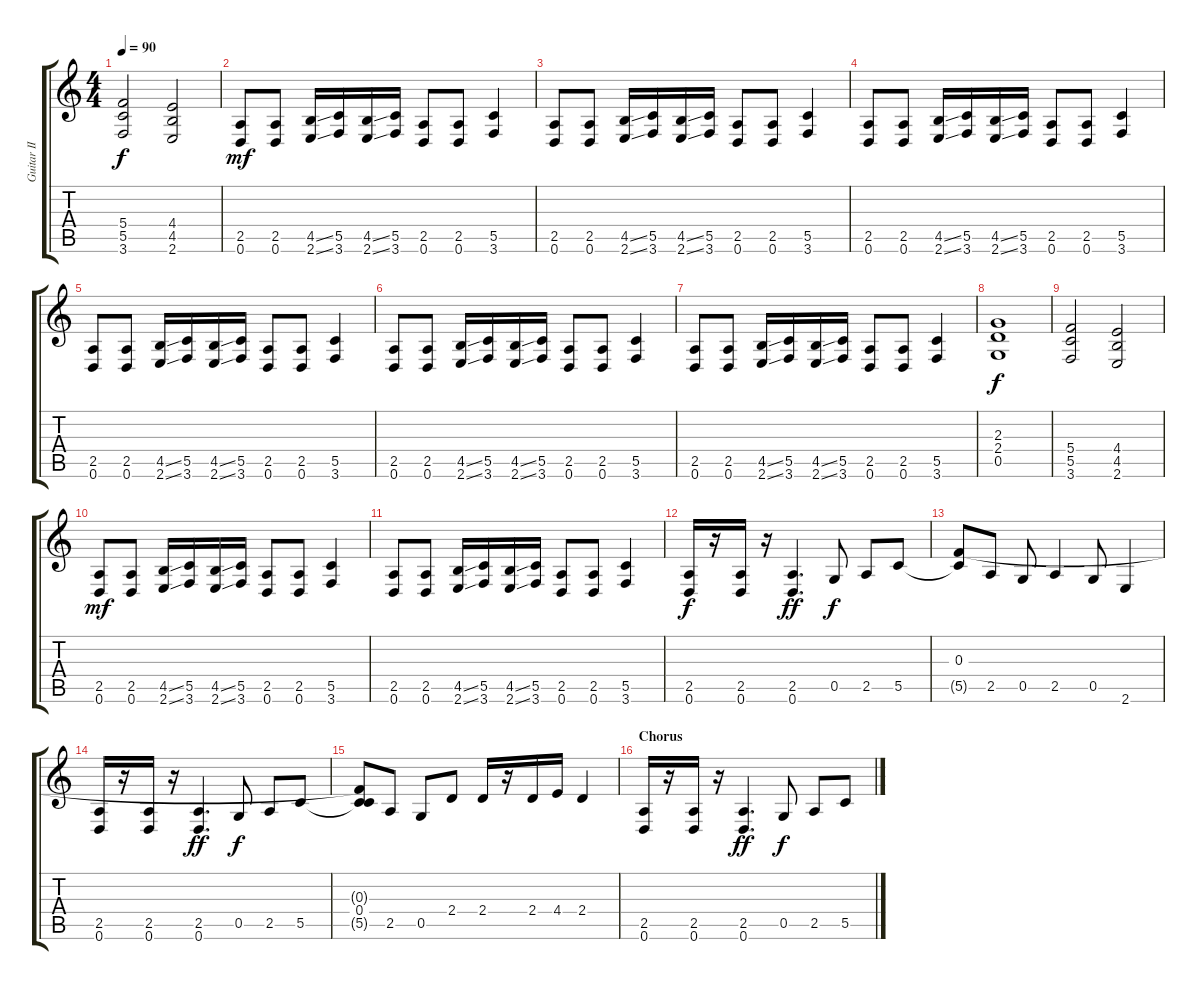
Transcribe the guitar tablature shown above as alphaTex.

\track ("Guitar II" "Guitar II") {instrument overdrivenguitar}
\staff {score tabs}
\tuning (D4 A3 F3 C3 G2 D2) {hide}
\ts (4 4)
\tempo 90
\clef g2
\ks c
(5.4 5.5 3.6).2{dy f} (4.4 4.5 2.6).2 |
(2.5 0.6).8{dy mf} (2.5 0.6).8 (4.5{ss} 2.6{ss}).16 (5.5 3.6).16 (4.5{ss} 2.6{ss}).16 (5.5 3.6).16 (2.5 0.6).8 (2.5 0.6).8 (5.5 3.6).4 |
(2.5 0.6).8 (2.5 0.6).8 (4.5{ss} 2.6{ss}).16 (5.5 3.6).16 (4.5{ss} 2.6{ss}).16 (5.5 3.6).16 (2.5 0.6).8 (2.5 0.6).8 (5.5 3.6).4 |
(2.5 0.6).8 (2.5 0.6).8 (4.5{ss} 2.6{ss}).16 (5.5 3.6).16 (4.5{ss} 2.6{ss}).16 (5.5 3.6).16 (2.5 0.6).8 (2.5 0.6).8 (5.5 3.6).4 |
(2.5 0.6).8 (2.5 0.6).8 (4.5{ss} 2.6{ss}).16 (5.5 3.6).16 (4.5{ss} 2.6{ss}).16 (5.5 3.6).16 (2.5 0.6).8 (2.5 0.6).8 (5.5 3.6).4 |
(2.5 0.6).8 (2.5 0.6).8 (4.5{ss} 2.6{ss}).16 (5.5 3.6).16 (4.5{ss} 2.6{ss}).16 (5.5 3.6).16 (2.5 0.6).8 (2.5 0.6).8 (5.5 3.6).4 |
(2.5 0.6).8 (2.5 0.6).8 (4.5{ss} 2.6{ss}).16 (5.5 3.6).16 (4.5{ss} 2.6{ss}).16 (5.5 3.6).16 (2.5 0.6).8 (2.5 0.6).8 (5.5 3.6).4 |
(2.3 2.4 0.5).1{dy f} |
(5.4 5.5 3.6).2 (4.4 4.5 2.6).2 |
(2.5 0.6).8{dy mf} (2.5 0.6).8 (4.5{ss} 2.6{ss}).16 (5.5 3.6).16 (4.5{ss} 2.6{ss}).16 (5.5 3.6).16 (2.5 0.6).8 (2.5 0.6).8 (5.5 3.6).4 |
(2.5 0.6).8 (2.5 0.6).8 (4.5{ss} 2.6{ss}).16 (5.5 3.6).16 (4.5{ss} 2.6{ss}).16 (5.5 3.6).16 (2.5 0.6).8 (2.5 0.6).8 (5.5 3.6).4 |
(2.5 0.6).16{dy f} r.16 (2.5 0.6).16 r.16 (2.5 0.6).4{d dy ff} 0.5.8{dy f} 2.5.8 5.5.8 |
(0.3 5.5{t}).8 2.5.8 0.5.8 2.5.4 0.5.8 2.6.4 |
(2.5 0.6).16 r.16 (2.5 0.6).16 r.16 (2.5 0.6).4{d dy ff} 0.5.8{dy f} 2.5.8 5.5.8 |
(0.3{t} 0.4 5.5{t}).8 2.5.8 0.5.8 2.4.8 2.4.16 r.16 2.4.16 4.4.16 2.4.4 |
\section ("" "Chorus")
(2.5 0.6).16 r.16 (2.5 0.6).16 r.16 (2.5 0.6).4{d dy ff} 0.5.8{dy f} 2.5.8 5.5.8
